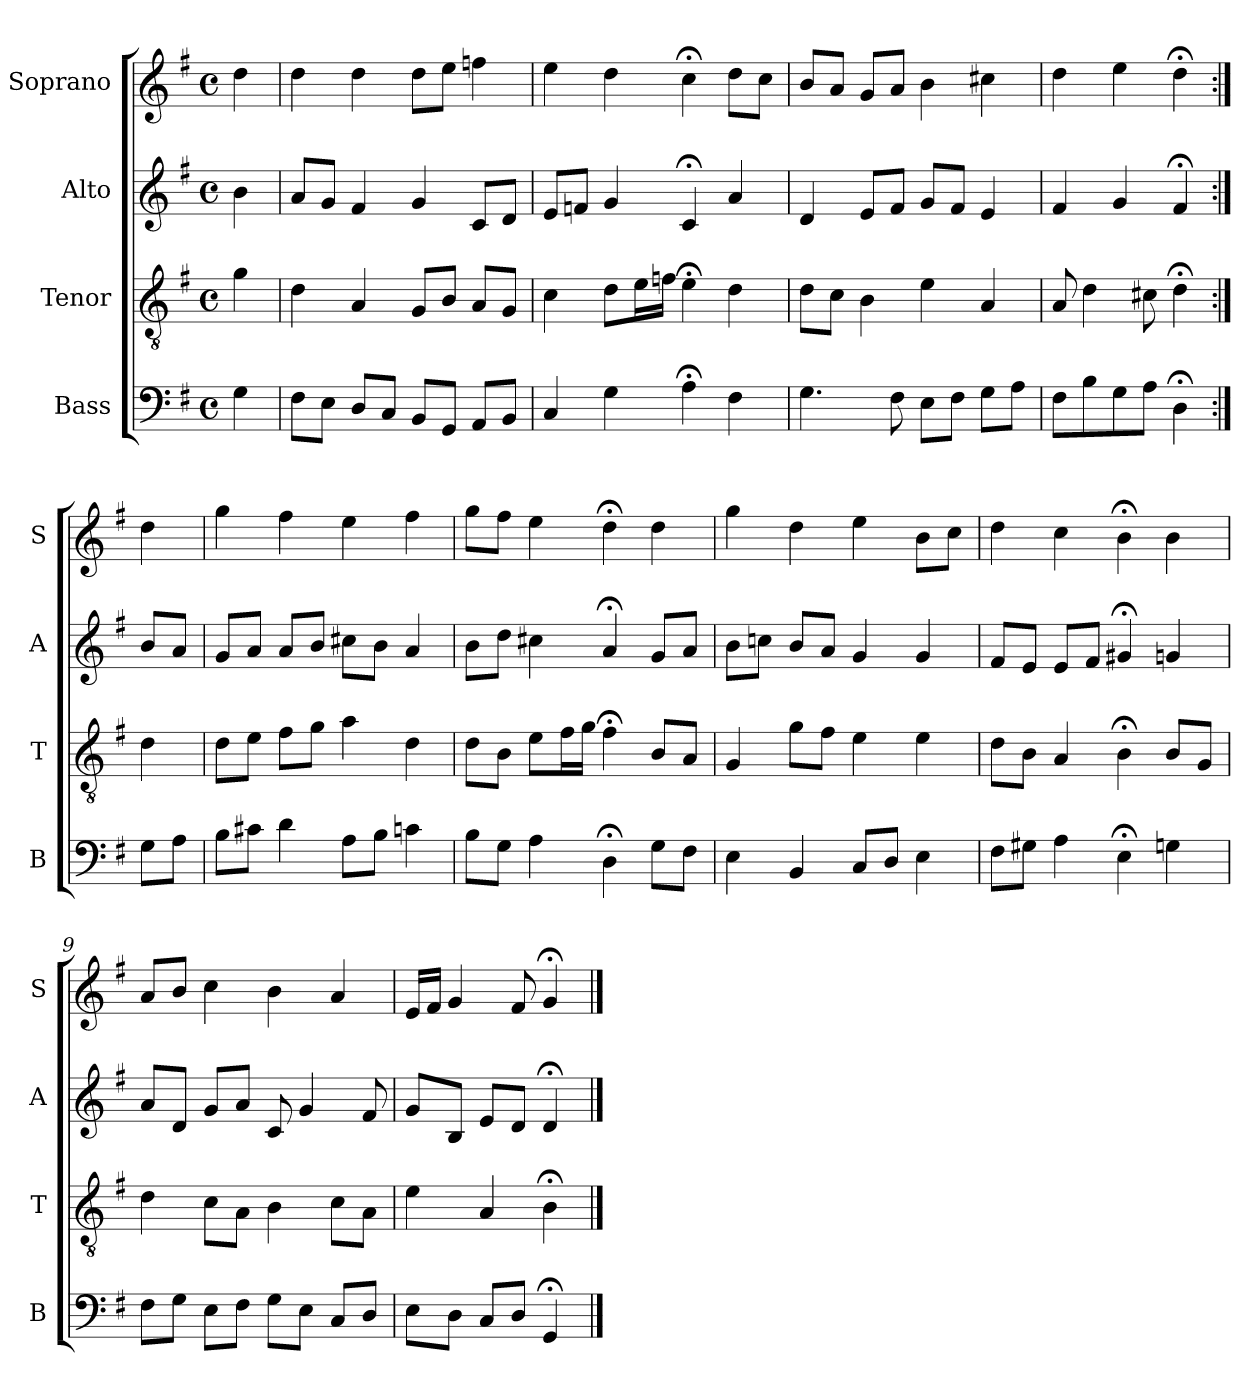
**kern	**kern	**kern	**kern
*part4	*part3	*part2	*part1
*staff4	*staff3	*staff2	*staff1
*I"Bass	*I"Tenor	*I"Alto	*I"Soprano
*I'B	*I'T	*I'A	*I'S
*clefF4	*clefGv2	*clefG2	*clefG2
*k[f#]	*k[f#]	*k[f#]	*k[f#]
*G:	*G:	*G:	*G:
*M4/4	*M4/4	*M4/4	*M4/4
*met(c)	*met(c)	*met(c)	*met(c)
*MM100	*MM100	*MM100	*MM100
=	=	=	=
4G	4g	4b	4dd
=1	=1	=1	=1
8F#L	4d	8aL	4dd
8EJ	.	8gJ	.
8DL	4A	4f#	4dd
8CJ	.	.	.
8BBL	8GL	4g	8ddL
8GGJ	8BJ	.	8eeJ
8AAL	8AL	8cL	4ffn
8BBJ	8GJ	8dJ	.
=2	=2	=2	=2
4C	4c	8eL	4ee
.	.	8fnJ	.
4G	8dL	4g	4dd
.	16eL	.	.
.	16fnJJ	.	.
4A;<	4e;<	4c;<	4cc;<
4F#	4d	4a	8ddL
.	.	.	8ccJ
=3	=3	=3	=3
4.G	8dL	4d	8bL
.	8cJ	.	8aJ
.	4B	8eL	8gL
8F#	.	8f#J	8aJ
8EL	4e	8gL	4b
8F#J	.	8f#J	.
8GL	4A	4e	4cc#X
8AJ	.	.	.
=4	=4	=4	=4
8F#L	8A	4f#	4dd
8B	4d	.	.
8G	.	4g	4ee
8AJ	8c#X	.	.
4D;<	4d;<	4f#;<	4dd;<
=:|!	=:|!	=:|!	=:|!
8GL	4d	8bL	4dd
8AJ	.	8aJ	.
=5	=5	=5	=5
8BL	8dL	8gL	4gg
8c#XJ	8eJ	8aJ	.
4d	8f#L	8aL	4ff#
.	8gJ	8bJ	.
8AL	4a	8cc#XL	4ee
8BJ	.	8bJ	.
4cn	4d	4a	4ff#
=6	=6	=6	=6
8BL	8dL	8bL	8ggL
8GJ	8BJ	8ddJ	8ff#J
4A	8eL	4cc#X	4ee
.	16f#L	.	.
.	16gJJ	.	.
4D;<	4f#;<	4a;<	4dd;<
8GL	8BL	8gL	4dd
8F#J	8AJ	8aJ	.
=7	=7	=7	=7
4E	4G	8bL	4gg
.	.	8ccnJ	.
4BB	8gL	8bL	4dd
.	8f#J	8aJ	.
8CL	4e	4g	4ee
8DJ	.	.	.
4E	4e	4g	8bL
.	.	.	8ccJ
=8	=8	=8	=8
8F#L	8dL	8f#L	4dd
8G#XJ	8BJ	8eJ	.
4A	4A	8eL	4cc
.	.	8f#J	.
4E;<	4B;<	4g#X;<	4b;<
4Gn	8BL	4gn	4b
.	8GJ	.	.
=9	=9	=9	=9
8F#L	4d	8aL	8aL
8GJ	.	8dJ	8bJ
8EL	8cL	8gL	4cc
8F#J	8AJ	8aJ	.
8GL	4B	8c	4b
8EJ	.	4g	.
8CL	8cL	.	4ai
8DJ	8AiJ	8f#	.
=10	=10	=10	=10
8EL	4ei	8gL	16eiLL
.	.	.	16f#JJ
8DJ	.	8BJ	4g
8CL	4A	8eL	.
8DJ	.	8dJ	8f#
4GG;<	4B;<	4d;<	4g;<
==	==	==	==
*-	*-	*-	*-
